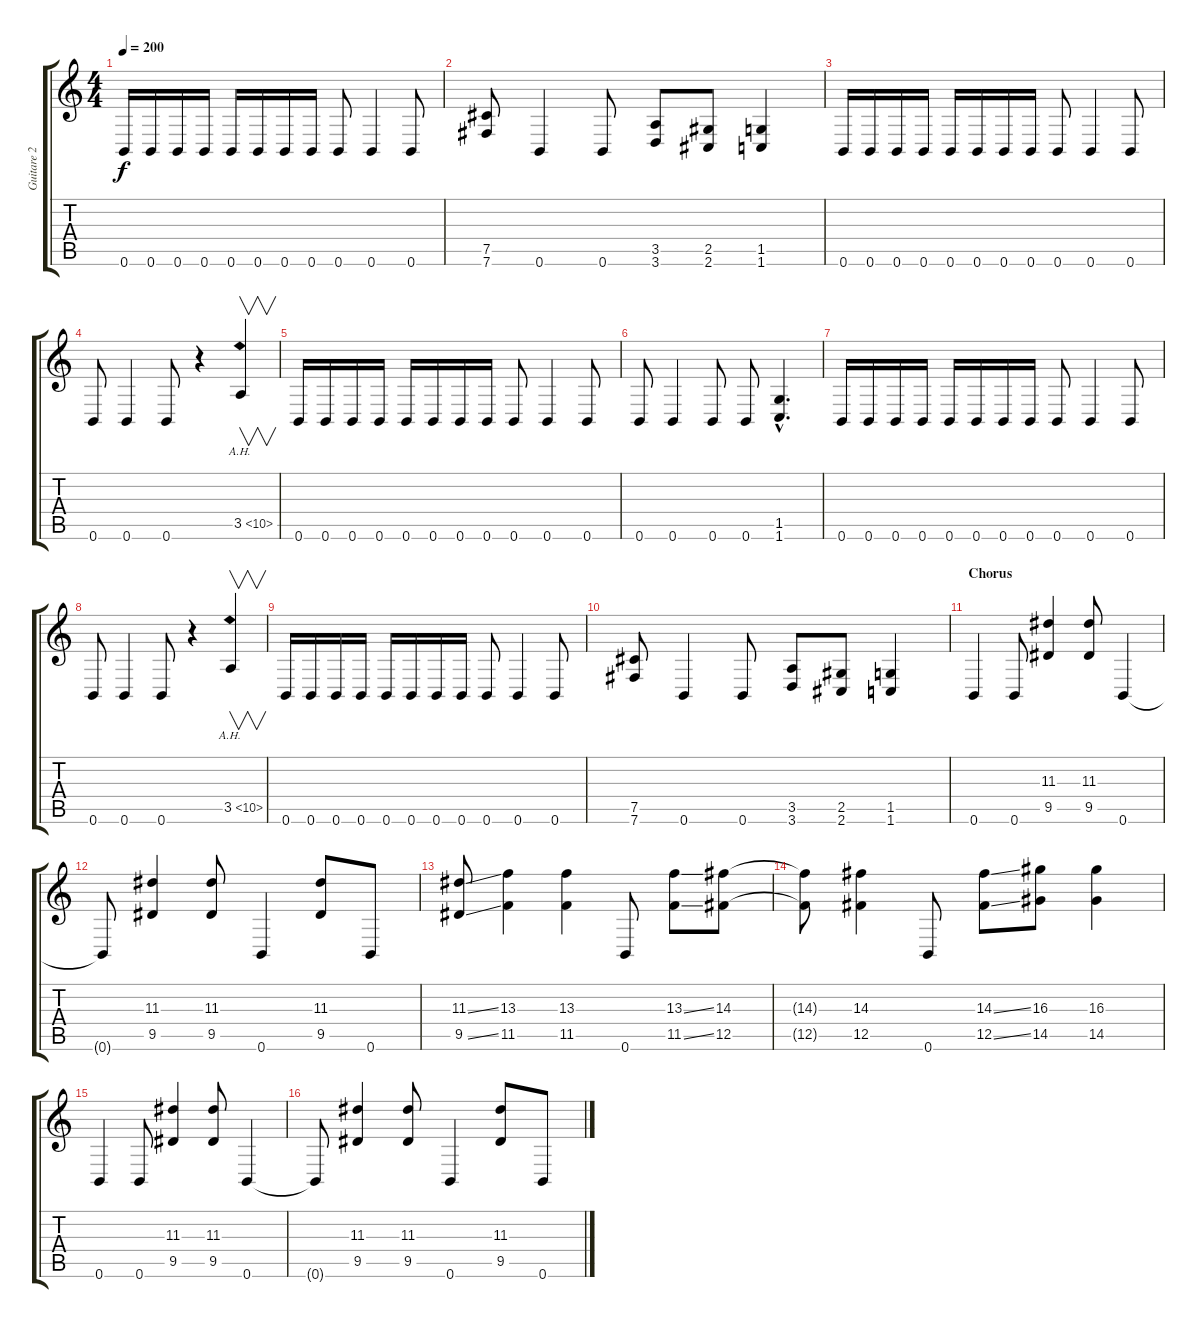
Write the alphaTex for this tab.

\track ("Guitare 2" "Guitare 2") {instrument distortionguitar}
\staff {score tabs}
\tuning (Db4 Ab3 E3 B2 Gb2 B1) {hide}
\ts (4 4)
\tempo 200
\clef g2
\ks c
0.6.16{dy f} 0.6.16 0.6.16 0.6.16 0.6.16 0.6.16 0.6.16 0.6.16 0.6.8 0.6.4 0.6.8 |
(7.5 7.6).8 0.6.4 0.6.8 (3.5 3.6).8 (2.5 2.6).8 (1.5 1.6).4 |
0.6.16 0.6.16 0.6.16 0.6.16 0.6.16 0.6.16 0.6.16 0.6.16 0.6.8 0.6.4 0.6.8 |
0.6.8 0.6.4 0.6.8 r.4 3.5{ah 7}.4{v} |
0.6.16 0.6.16 0.6.16 0.6.16 0.6.16 0.6.16 0.6.16 0.6.16 0.6.8 0.6.4 0.6.8 |
0.6.8 0.6.4 0.6.8 0.6.8 (1.5{hac} 1.6{hac}).4{d} |
0.6.16 0.6.16 0.6.16 0.6.16 0.6.16 0.6.16 0.6.16 0.6.16 0.6.8 0.6.4 0.6.8 |
0.6.8 0.6.4 0.6.8 r.4 3.5{ah 7}.4{v} |
0.6.16 0.6.16 0.6.16 0.6.16 0.6.16 0.6.16 0.6.16 0.6.16 0.6.8 0.6.4 0.6.8 |
(7.5 7.6).8 0.6.4 0.6.8 (3.5 3.6).8 (2.5 2.6).8 (1.5 1.6).4 |
\section ("" "Chorus")
0.6.4 0.6.8 (11.3 9.5).4 (11.3 9.5).8 0.6.4 |
0.6{t}.8 (11.3 9.5).4 (11.3 9.5).8 0.6.4 (11.3 9.5).8 0.6.8 |
(11.3{ss} 9.5{ss}).8 (13.3 11.5).4 (13.3 11.5).4 0.6.8 (13.3{ss} 11.5{ss}).8 (14.3 12.5).8 |
(14.3{t} 12.5{t}).8 (14.3 12.5).4 0.6.8 (14.3{ss} 12.5{ss}).8 (16.3 14.5).8 (16.3 14.5).4 |
0.6.4 0.6.8 (11.3 9.5).4 (11.3 9.5).8 0.6.4 |
0.6{t}.8 (11.3 9.5).4 (11.3 9.5).8 0.6.4 (11.3 9.5).8 0.6.8
